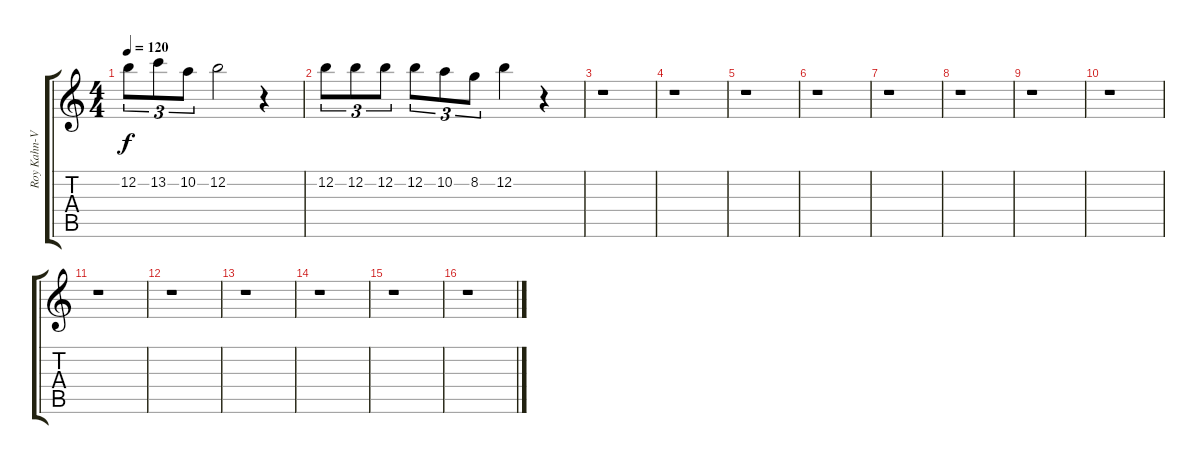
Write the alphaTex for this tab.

\track ("Roy Kahn-Vocals" "Roy Kahn-V") {instrument acousticguitarsteel}
\staff {score tabs}
\tuning (E4 B3 G3 D3 A2 E2) {hide}
\ts (4 4)
\tempo 120
\clef g2
\ks c
12.2.8{tu (3 2) dy f} 13.2.8{tu (3 2)} 10.2.8{tu (3 2)} 12.2.2 r.4 |
12.2.8{tu (3 2)} 12.2.8{tu (3 2)} 12.2.8{tu (3 2)} 12.2.8{tu (3 2)} 10.2.8{tu (3 2)} 8.2.8{tu (3 2)} 12.2.4 r.4 |
r.1 |
r.1 |
r.1 |
r.1 |
r.1 |
r.1 |
r.1 |
r.1 |
r.1 |
r.1 |
r.1 |
r.1 |
r.1 |
r.1
